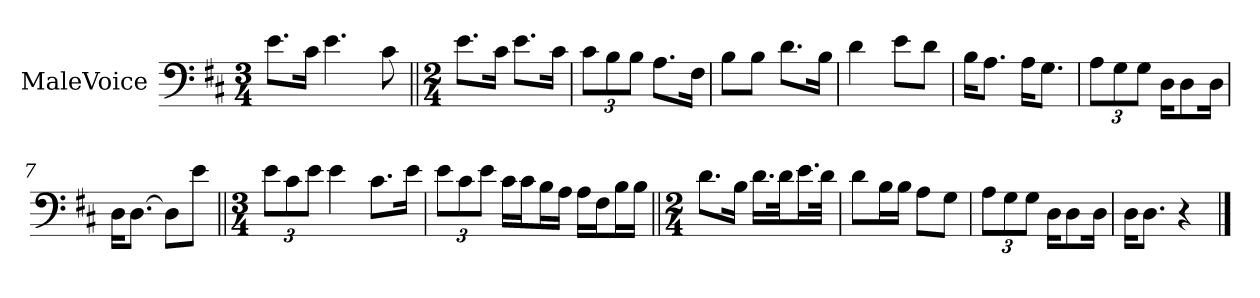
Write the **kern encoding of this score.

**kern
*part1
*staff1
*I"MaleVoice
*clefF4
*k[f#c#]
*M3/4
*MM72
=
8.e\L
16c#\Jk
4.e
8c#
=1||
*M2/4
8.e\L
16c#\Jk
8.e\L
16c#\Jk
=2
12c#\L
12B\
12B\J
8.A\L
16F#\Jk
=3
8B\L
8B\J
8.d\L
16B\Jk
=4
4d
8e\L
8d\J
=5
16B\KL
8.A\J
16A\KL
8.G\J
=6
12A\L
12G\
12G\J
16D\KL
8D\
16D\Jk
=7
16D\KL
[8.D\J
8D\L]
8e\J
=8||
*M3/4
12e\L
12c#\
12e\J
4e
8.c#\L
16e\Jk
=9
12e\L
12c#\
12e\J
16c#\LL
16c#\J
16B\L
16A\JJ
16A\LL
16F#\J
16B\L
16B\JJ
=10||
*M2/4
8.d\L
16B\Jk
16.d\LL
32d\Jk
16.e\L
32d\JJk
=11
8d\L
16B\L
16B\JJ
8A\L
8G\J
=12
12A\L
12G\
12G\J
16D\KL
8D\
16D\Jk
=13
16D\KL
8.D\J
4r
==
*-
